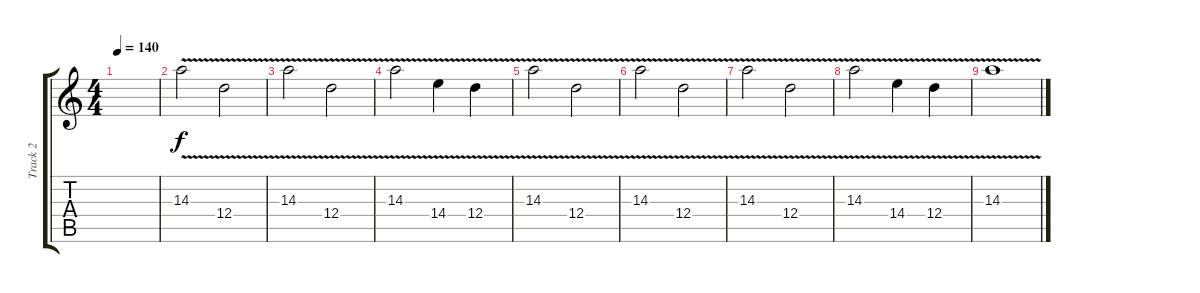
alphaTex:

\track ("Track 2" "Track 2") {instrument electricguitarclean}
\staff {score tabs}
\tuning (E4 B3 G3 D3 A2 E2) {hide}
\ts (4 4)
\tempo 140
\clef g2
\ks c
|
14.3{v}.2 12.4{v}.2 |
14.3{v}.2 12.4{v}.2 |
14.3{v}.2 14.4{v}.4 12.4{v}.4 |
14.3{v}.2 12.4{v}.2 |
14.3{v}.2 12.4{v}.2 |
14.3{v}.2 12.4{v}.2 |
14.3{v}.2 14.4{v}.4 12.4{v}.4 |
14.3{v}.1
